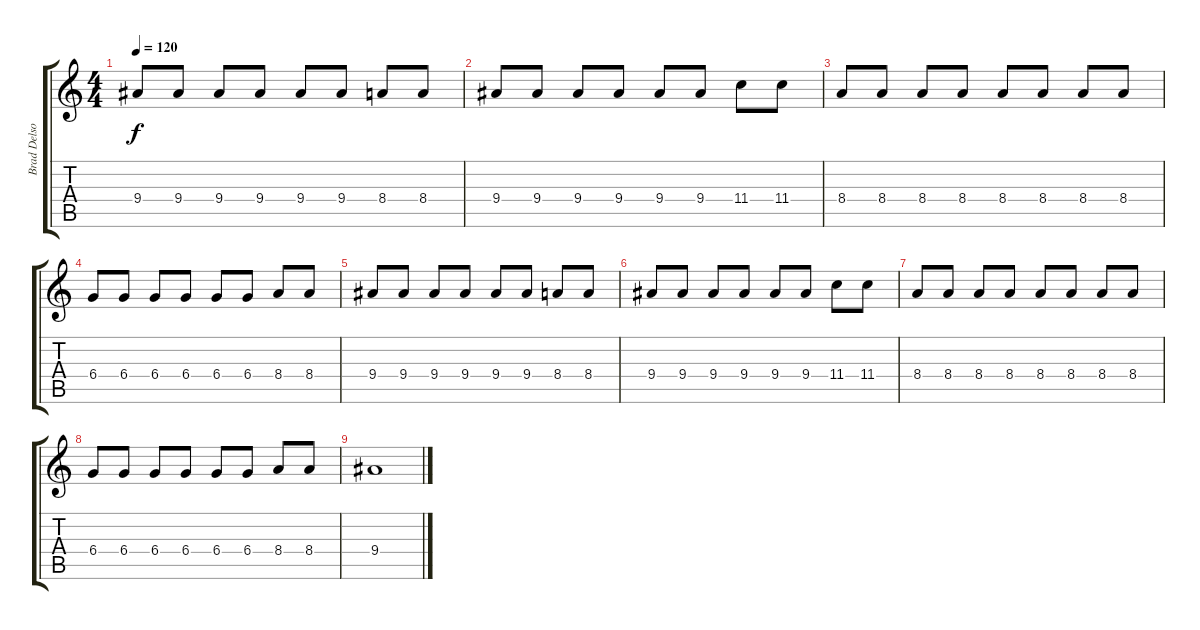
\track ("Brad Delson" "Brad Delso") {instrument distortionguitar}
\staff {score tabs}
\tuning (Eb4 Bb3 Gb3 Db3 Ab2 Db2) {hide}
\ts (4 4)
\tempo 120
\clef g2
\ks c
9.4.8{dy f} 9.4.8 9.4.8 9.4.8 9.4.8 9.4.8 8.4.8 8.4.8 |
9.4.8 9.4.8 9.4.8 9.4.8 9.4.8 9.4.8 11.4.8 11.4.8 |
8.4.8 8.4.8 8.4.8 8.4.8 8.4.8 8.4.8 8.4.8 8.4.8 |
6.4.8 6.4.8 6.4.8 6.4.8 6.4.8 6.4.8 8.4.8 8.4.8 |
9.4.8 9.4.8 9.4.8 9.4.8 9.4.8 9.4.8 8.4.8 8.4.8 |
9.4.8 9.4.8 9.4.8 9.4.8 9.4.8 9.4.8 11.4.8 11.4.8 |
8.4.8 8.4.8 8.4.8 8.4.8 8.4.8 8.4.8 8.4.8 8.4.8 |
6.4.8 6.4.8 6.4.8 6.4.8 6.4.8 6.4.8 8.4.8 8.4.8 |
9.4.1
